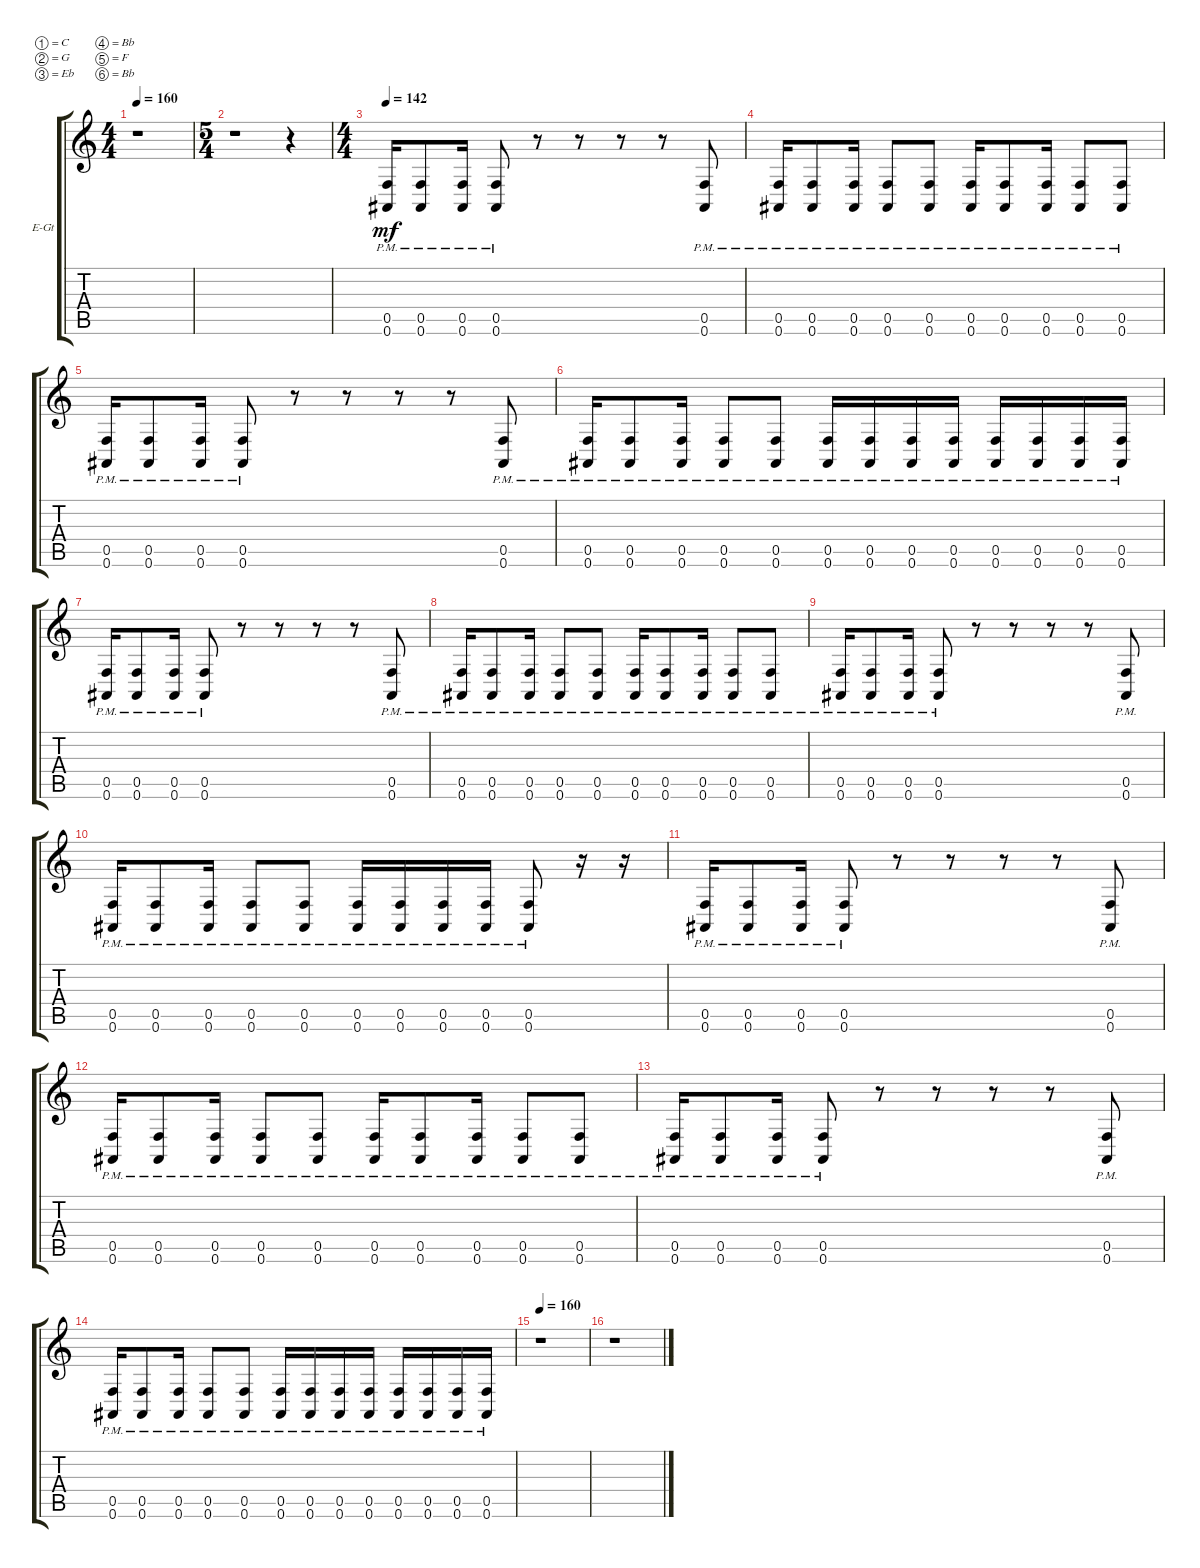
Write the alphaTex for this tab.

\bracketExtendMode groupsimilarinstruments
\firstSystemTrackNameOrientation horizontal
\otherSystemsTrackNameOrientation horizontal
\track ("Electric Guitar 2" "E-Gt") {instrument distortionguitar}
\staff {score tabs}
\tuning (C4 G3 Eb3 Bb2 F2 Bb1)
\ts (4 4)
\tempo 160
\clef g2
\ks c
r.1{dy mf} |
\ts (5 4)
r.1 r.4 |
\ts (4 4)
\tempo 142
(0.6{pm} 0.5{pm}).16 (0.6{pm} 0.5{pm}).8 (0.6{pm} 0.5{pm}).16 (0.6{pm} 0.5{pm}).8 r.8 r.8 r.8 r.8 (0.6{pm} 0.5{pm}).8 |
(0.6{pm} 0.5{pm}).16 (0.6{pm} 0.5{pm}).8 (0.6{pm} 0.5{pm}).16 (0.6{pm} 0.5{pm}).8 (0.6{pm} 0.5{pm}).8 (0.6{pm} 0.5{pm}).16 (0.6{pm} 0.5{pm}).8 (0.6{pm} 0.5{pm}).16 (0.6{pm} 0.5{pm}).8 (0.6{pm} 0.5{pm}).8 |
(0.6{pm} 0.5{pm}).16 (0.6{pm} 0.5{pm}).8 (0.6{pm} 0.5{pm}).16 (0.6{pm} 0.5{pm}).8 r.8 r.8 r.8 r.8 (0.6{pm} 0.5{pm}).8 |
(0.6{pm} 0.5{pm}).16 (0.6{pm} 0.5{pm}).8 (0.6{pm} 0.5{pm}).16 (0.6{pm} 0.5{pm}).8 (0.6{pm} 0.5{pm}).8 (0.6{pm} 0.5{pm}).16 (0.6{pm} 0.5{pm}).16 (0.6{pm} 0.5{pm}).16 (0.6{pm} 0.5{pm}).16 (0.6{pm} 0.5{pm}).16 (0.6{pm} 0.5{pm}).16 (0.6{pm} 0.5{pm}).16 (0.6{pm} 0.5{pm}).16 |
(0.6{pm} 0.5{pm}).16 (0.6{pm} 0.5{pm}).8 (0.6{pm} 0.5{pm}).16 (0.6{pm} 0.5{pm}).8 r.8 r.8 r.8 r.8 (0.6{pm} 0.5{pm}).8 |
(0.6{pm} 0.5{pm}).16 (0.6{pm} 0.5{pm}).8 (0.6{pm} 0.5{pm}).16 (0.6{pm} 0.5{pm}).8 (0.6{pm} 0.5{pm}).8 (0.6{pm} 0.5{pm}).16 (0.6{pm} 0.5{pm}).8 (0.6{pm} 0.5{pm}).16 (0.6{pm} 0.5{pm}).8 (0.6{pm} 0.5{pm}).8 |
(0.6{pm} 0.5{pm}).16 (0.6{pm} 0.5{pm}).8 (0.6{pm} 0.5{pm}).16 (0.6{pm} 0.5{pm}).8 r.8 r.8 r.8 r.8 (0.6{pm} 0.5{pm}).8 |
(0.6{pm} 0.5{pm}).16 (0.6{pm} 0.5{pm}).8 (0.6{pm} 0.5{pm}).16 (0.6{pm} 0.5{pm}).8 (0.6{pm} 0.5{pm}).8 (0.6{pm} 0.5{pm}).16 (0.6{pm} 0.5{pm}).16 (0.6{pm} 0.5{pm}).16 (0.6{pm} 0.5{pm}).16 (0.6{pm} 0.5{pm}).8 r.16 r.16 |
(0.6{pm} 0.5{pm}).16 (0.6{pm} 0.5{pm}).8 (0.6{pm} 0.5{pm}).16 (0.6{pm} 0.5{pm}).8 r.8 r.8 r.8 r.8 (0.6{pm} 0.5{pm}).8 |
(0.6{pm} 0.5{pm}).16 (0.6{pm} 0.5{pm}).8 (0.6{pm} 0.5{pm}).16 (0.6{pm} 0.5{pm}).8 (0.6{pm} 0.5{pm}).8 (0.6{pm} 0.5{pm}).16 (0.6{pm} 0.5{pm}).8 (0.6{pm} 0.5{pm}).16 (0.6{pm} 0.5{pm}).8 (0.6{pm} 0.5{pm}).8 |
(0.6{pm} 0.5{pm}).16 (0.6{pm} 0.5{pm}).8 (0.6{pm} 0.5{pm}).16 (0.6{pm} 0.5{pm}).8 r.8 r.8 r.8 r.8 (0.6{pm} 0.5{pm}).8 |
(0.6{pm} 0.5{pm}).16 (0.6{pm} 0.5{pm}).8 (0.6{pm} 0.5{pm}).16 (0.6{pm} 0.5{pm}).8 (0.6{pm} 0.5{pm}).8 (0.6{pm} 0.5{pm}).16 (0.6{pm} 0.5{pm}).16 (0.6{pm} 0.5{pm}).16 (0.6{pm} 0.5{pm}).16 (0.6{pm} 0.5{pm}).16 (0.6{pm} 0.5{pm}).16 (0.6{pm} 0.5{pm}).16 (0.6{pm} 0.5{pm}).16 |
\tempo 160
r.1 |
r.1
